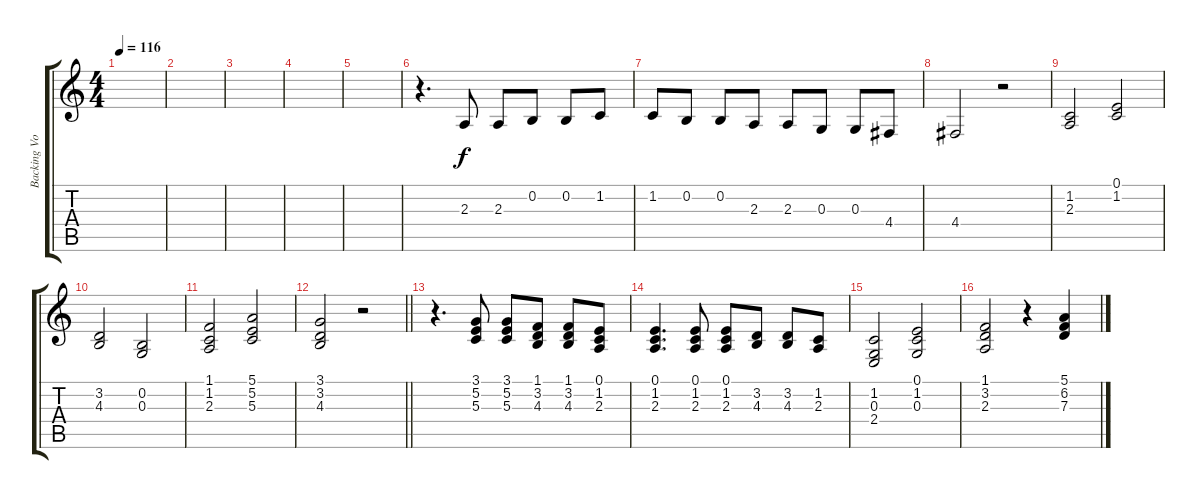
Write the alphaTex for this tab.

\track ("Backing Vocals" "Backing Vo") {instrument choiraahs}
\staff {score tabs}
\tuning (E4 B3 G3 D3 A2 E2) {hide}
\ts (4 4)
\tempo 116
\clef g2
\ks c
|
|
|
|
|
r.4{d} 2.3.8 2.3.8 0.2.8 0.2.8 1.2.8 |
1.2.8 0.2.8 0.2.8 2.3.8 2.3.8 0.3.8 0.3.8 4.4.8 |
4.4.2 r.2 |
(1.2 2.3).2 (0.1 1.2).2 |
(3.2 4.3).2 (0.2 0.3).2 |
(1.1 1.2 2.3).2 (5.1 5.2 5.3).2 |
\barLineRight lightlight
(3.1 3.2 4.3).2 r.2 |
r.4{d} (3.1 5.2 5.3).8 (3.1 5.2 5.3).8 (1.1 3.2 4.3).8 (1.1 3.2 4.3).8 (0.1 1.2 2.3).8 |
(0.1 1.2 2.3).4{d} (0.1 1.2 2.3).8 (0.1 1.2 2.3).8 (3.2 4.3).8 (3.2 4.3).8 (1.2 2.3).8 |
(1.2 0.3 2.4).2 (0.1 1.2 0.3).2 |
(1.1 3.2 2.3).2 r.4 (5.1 6.2 7.3).4
